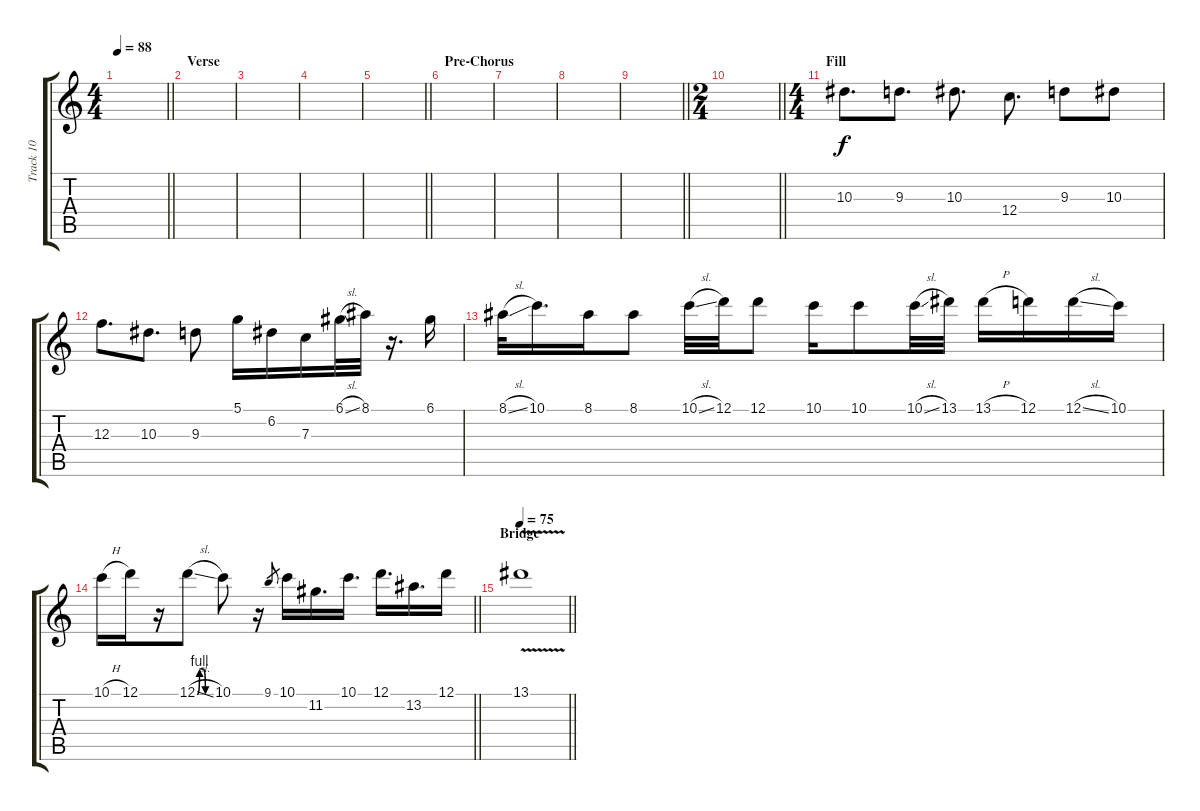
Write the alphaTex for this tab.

\track ("Track 10" "Track 10") {instrument distortionguitar}
\staff {score tabs}
\tuning (D4 A3 F3 C3 G2 C2) {hide}
\ts (4 4)
\tempo 88
\clef g2
\barLineRight lightlight
\ks c
|
\section ("" "Verse")
|
|
|
\barLineRight lightlight
|
\section ("" "Pre-Chorus")
|
|
|
\barLineRight lightlight
|
\ts (2 4)
\barLineRight lightlight
|
\ts (4 4)
\section ("" "Fill")
10.3.8{d dy f} 9.3.8{d} 10.3.8{d} 12.4.8{d} 9.3.8 10.3.8 |
12.3.8{d} 10.3.8{d} 9.3.8 5.1.16 6.2.16 7.3.16 6.1{sl}.32 8.1.32 r.16{d} 6.1.16 |
8.1{sl}.32 10.1.16{d} 8.1.16 8.1.8 10.1{sl}.32 12.1.32 12.1.8 10.1.16 10.1.8 10.1{sl}.32 13.1.32 13.1{h}.16 12.1.16 12.1{sl}.16 10.1.16 |
\barLineRight lightlight
10.1{h}.16 12.1.16 r.16 12.1{be (custom 0 0 10 4 25 4 35 0 60 0) sl}.8 10.1.8 r.16 9.1.8{gr} 10.1.16 11.2.16{d} 10.1.16{d} 12.1.16{d} 13.2.16{d} 12.1.16 |
\section ("" "Bridge")
\tempo 75
\barLineRight lightlight
13.1{v}.1
